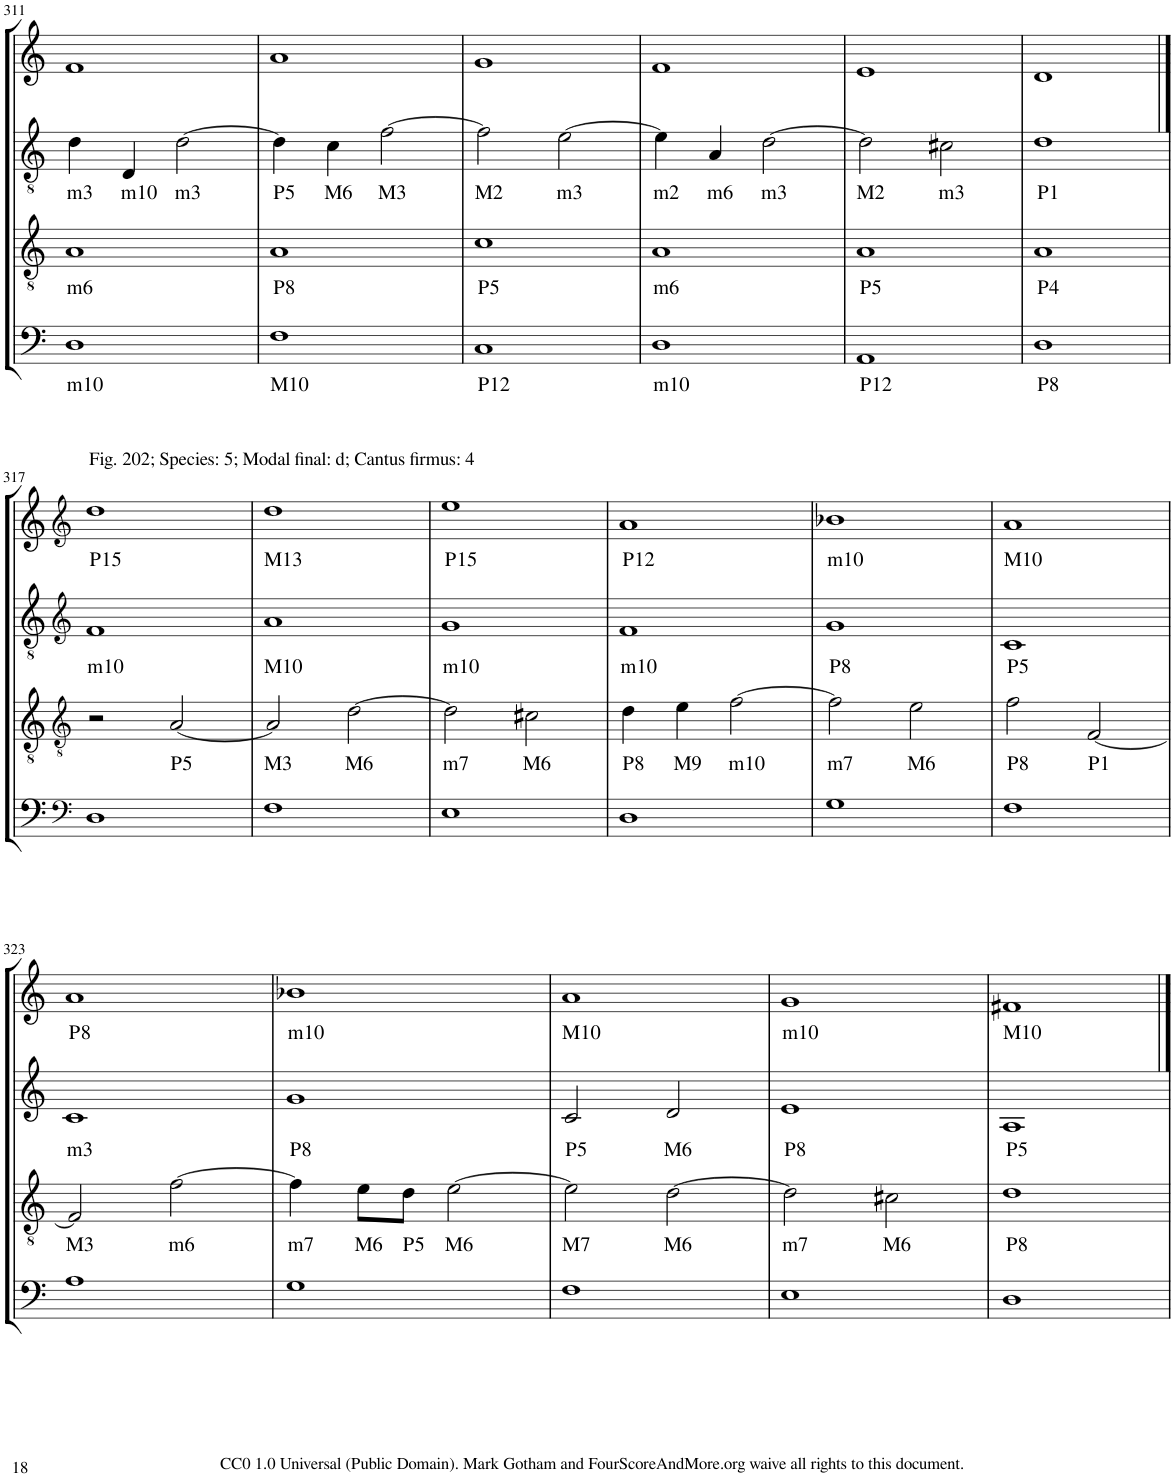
**kern	**text	**kern	**text	**kern	**text	**kern	**text
*part4	*part4	*part3	*part3	*part2	*part2	*part1	*part1
*staff4	*staff4	*staff3	*staff3	*staff2	*staff2	*staff1	*staff1
*I"Piano	*	*I"Piano	*	*I"Piano	*	*I"Piano	*
*I'Pno	*	*I'Pno	*	*I'Pno	*	*I'Pno	*
!!LO:PB:g=z
*clefF4	*	*clefGv2	*	*clefGv2	*	*clefG2	*
*k[]	*	*k[]	*	*k[]	*	*k[]	*
*M4/4	*	*M4/4	*	*M4/4	*	*M4/4	*
=311	=311	=311	=311	=311	=311	=311	=311
!	!LO:LY:b	!	!LO:LY:b	!	!LO:LY:b	!	!
1D	m10	1A	m6	4d\	m3	1f	.
!	!	!	!	!	!LO:LY:b	!	!
.	.	.	.	4D/	m10	.	.
!	!	!	!	!	!LO:LY:b	!	!
.	.	.	.	[2d\	m3	.	.
=312	=312	=312	=312	=312	=312	=312	=312
!	!LO:LY:b	!	!LO:LY:b	!	!LO:LY:b	!	!
1F	M10	1A	P8	4d\]	P5	1a	.
!	!	!	!	!	!LO:LY:b	!	!
.	.	.	.	4c\	M6	.	.
!	!	!	!	!	!LO:LY:b	!	!
.	.	.	.	[2f\	M3	.	.
=313	=313	=313	=313	=313	=313	=313	=313
!	!LO:LY:b	!	!LO:LY:b	!	!LO:LY:b	!	!
1C	P12	1c	P5	2f\]	M2	1g	.
!	!	!	!	!	!LO:LY:b	!	!
.	.	.	.	[2e\	m3	.	.
=314	=314	=314	=314	=314	=314	=314	=314
!	!LO:LY:b	!	!LO:LY:b	!	!LO:LY:b	!	!
1D	m10	1A	m6	4e\]	m2	1f	.
!	!	!	!	!	!LO:LY:b	!	!
.	.	.	.	4A/	m6	.	.
!	!	!	!	!	!LO:LY:b	!	!
.	.	.	.	[2d\	m3	.	.
=315	=315	=315	=315	=315	=315	=315	=315
!	!LO:LY:b	!	!LO:LY:b	!	!LO:LY:b	!	!
1AA	P12	1A	P5	2d\]	M2	1e	.
!	!	!	!	!	!LO:LY:b	!	!
.	.	.	.	2c#X\	m3	.	.
=316	=316	=316	=316	=316	=316	=316	=316
!	!LO:LY:b	!	!LO:LY:b	!	!LO:LY:b	!	!
1D	P8	1A	P4	1d	P1	1d	.
!!LO:LB:g=z
==317	==317	==317	==317	==317	==317	==317	==317
*clefF4	*	*clefGv2	*	*clefG2	*	*clefG2	*
!	!	!	!	!	!	!LO:TX:a:t=Fig. 202; Species&colon; 5; Modal final&colon; d; Cantus firmus&colon; 4	!
!	!	!	!	!	!LO:LY:b	!	!LO:LY:b
1D	.	2r	.	1f	m10	1dd	P15
!	!	!	!LO:LY:b	!	!	!	!
.	.	[2A/	P5	.	.	.	.
=318	=318	=318	=318	=318	=318	=318	=318
!	!	!	!LO:LY:b	!	!LO:LY:b	!	!LO:LY:b
1F	.	2A/]	M3	1a	M10	1dd	M13
!	!	!	!LO:LY:b	!	!	!	!
.	.	[2d\	M6	.	.	.	.
=319	=319	=319	=319	=319	=319	=319	=319
!	!	!	!LO:LY:b	!	!LO:LY:b	!	!LO:LY:b
1E	.	2d\]	m7	1g	m10	1ee	P15
!	!	!	!LO:LY:b	!	!	!	!
.	.	2c#X\	M6	.	.	.	.
=320	=320	=320	=320	=320	=320	=320	=320
!	!	!	!LO:LY:b	!	!LO:LY:b	!	!LO:LY:b
1D	.	4d\	P8	1f	m10	1a	P12
!	!	!	!LO:LY:b	!	!	!	!
.	.	4e\	M9	.	.	.	.
!	!	!	!LO:LY:b	!	!	!	!
.	.	[2f\	m10	.	.	.	.
=321	=321	=321	=321	=321	=321	=321	=321
!	!	!	!LO:LY:b	!	!LO:LY:b	!	!LO:LY:b
1G	.	2f\]	m7	1g	P8	1b-X	m10
!	!	!	!LO:LY:b	!	!	!	!
.	.	2e\	M6	.	.	.	.
=322	=322	=322	=322	=322	=322	=322	=322
!	!	!	!LO:LY:b	!	!LO:LY:b	!	!LO:LY:b
1F	.	2f\	P8	1c	P5	1a	M10
!	!	!	!LO:LY:b	!	!	!	!
.	.	[2F/	P1	.	.	.	.
!!LO:LB:g=z
=323	=323	=323	=323	=323	=323	=323	=323
!	!	!	!LO:LY:b	!	!LO:LY:b	!	!LO:LY:b
1A	.	2F/]	M3	1c	m3	1a	P8
!	!	!	!LO:LY:b	!	!	!	!
.	.	[2f\	m6	.	.	.	.
=324	=324	=324	=324	=324	=324	=324	=324
!	!	!	!LO:LY:b	!	!LO:LY:b	!	!LO:LY:b
1G	.	4f\]	m7	1g	P8	1b-X	m10
!	!	!	!LO:LY:b	!	!	!	!
.	.	8e\L	M6	.	.	.	.
!	!	!	!LO:LY:b	!	!	!	!
.	.	8d\J	P5	.	.	.	.
!	!	!	!LO:LY:b	!	!	!	!
.	.	[2e\	M6	.	.	.	.
=325	=325	=325	=325	=325	=325	=325	=325
!	!	!	!LO:LY:b	!	!LO:LY:b	!	!LO:LY:b
1F	.	2e\]	M7	2c/	P5	1a	M10
!	!	!	!LO:LY:b	!	!LO:LY:b	!	!
.	.	[2d\	M6	2d/	M6	.	.
=326	=326	=326	=326	=326	=326	=326	=326
!	!	!	!LO:LY:b	!	!LO:LY:b	!	!LO:LY:b
1E	.	2d\]	m7	1e	P8	1g	m10
!	!	!	!LO:LY:b	!	!	!	!
.	.	2c#X\	M6	.	.	.	.
=327	=327	=327	=327	=327	=327	=327	=327
!	!	!	!LO:LY:b	!	!LO:LY:b	!	!LO:LY:b
1D	.	1d	P8	1A	P5	1f#X	M10
==	==	==	==	==	==	==	==
*-	*-	*-	*-	*-	*-	*-	*-
